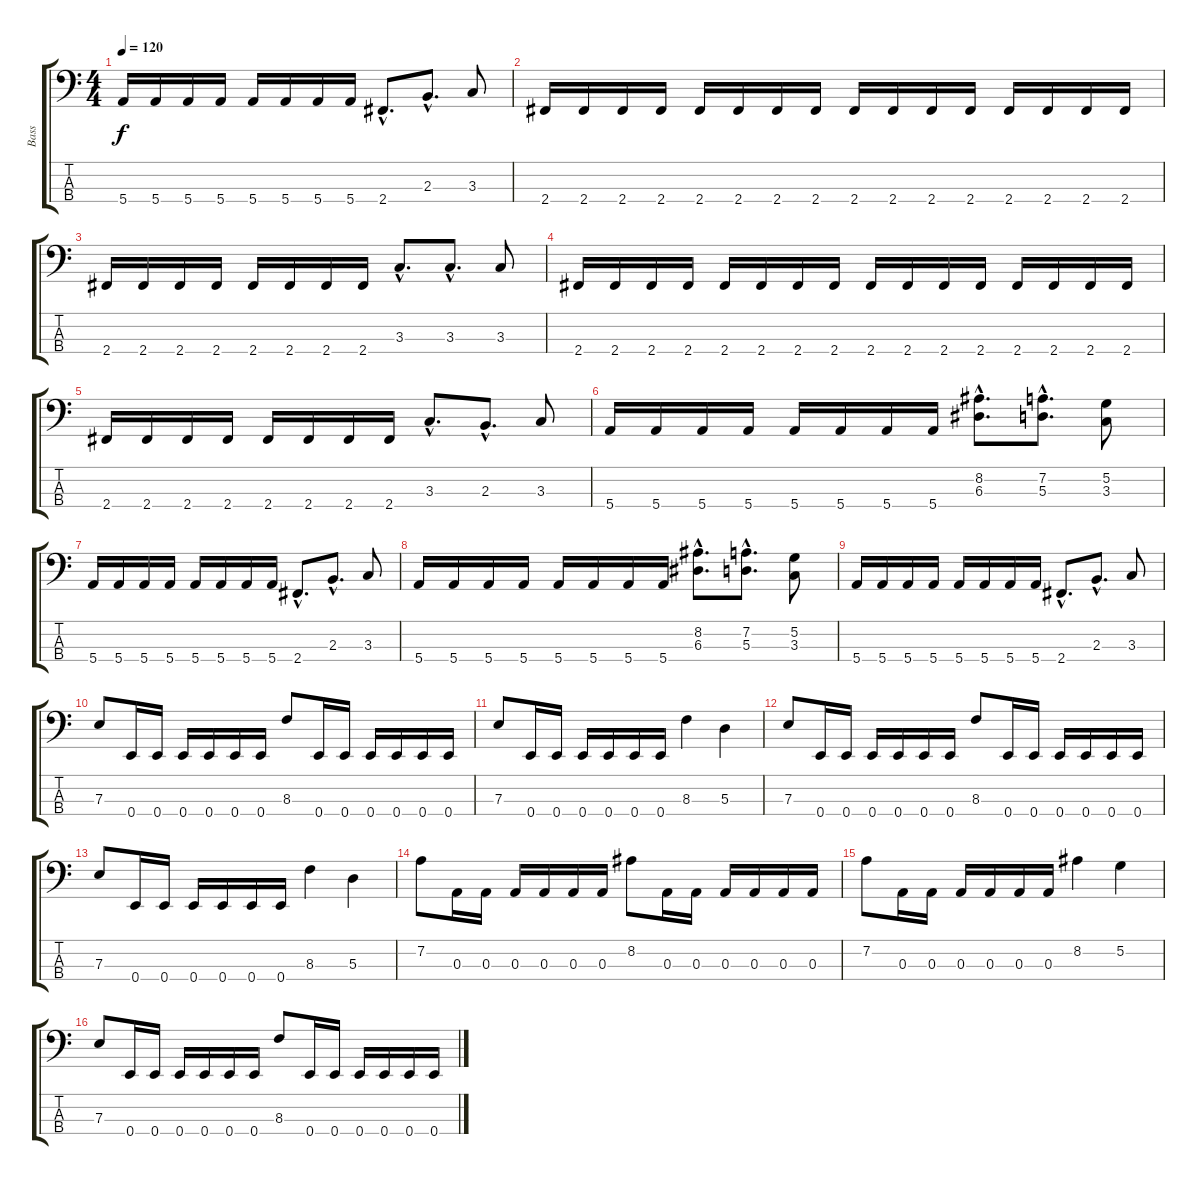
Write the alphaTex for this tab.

\track ("Bass" "Bass") {instrument electricbassfinger}
\staff {score tabs}
\tuning (G2 D2 A1 E1) {hide}
\ts (4 4)
\tempo 120
\clef f4
\ks c
5.4.16{dy f} 5.4.16 5.4.16 5.4.16 5.4.16 5.4.16 5.4.16 5.4.16 2.4{hac}.8{d} 2.3{hac}.8{d} 3.3.8 |
2.4.16 2.4.16 2.4.16 2.4.16 2.4.16 2.4.16 2.4.16 2.4.16 2.4.16 2.4.16 2.4.16 2.4.16 2.4.16 2.4.16 2.4.16 2.4.16 |
2.4.16 2.4.16 2.4.16 2.4.16 2.4.16 2.4.16 2.4.16 2.4.16 3.3{hac}.8{d} 3.3{hac}.8{d} 3.3.8 |
2.4.16 2.4.16 2.4.16 2.4.16 2.4.16 2.4.16 2.4.16 2.4.16 2.4.16 2.4.16 2.4.16 2.4.16 2.4.16 2.4.16 2.4.16 2.4.16 |
2.4.16 2.4.16 2.4.16 2.4.16 2.4.16 2.4.16 2.4.16 2.4.16 3.3{hac}.8{d} 2.3{hac}.8{d} 3.3.8 |
5.4.16 5.4.16 5.4.16 5.4.16 5.4.16 5.4.16 5.4.16 5.4.16 (8.2{hac} 6.3{hac}).8{d} (7.2{hac} 5.3{hac}).8{d} (5.2 3.3).8 |
5.4.16 5.4.16 5.4.16 5.4.16 5.4.16 5.4.16 5.4.16 5.4.16 2.4{hac}.8{d} 2.3{hac}.8{d} 3.3.8 |
5.4.16 5.4.16 5.4.16 5.4.16 5.4.16 5.4.16 5.4.16 5.4.16 (8.2{hac} 6.3{hac}).8{d} (7.2{hac} 5.3{hac}).8{d} (5.2 3.3).8 |
5.4.16 5.4.16 5.4.16 5.4.16 5.4.16 5.4.16 5.4.16 5.4.16 2.4{hac}.8{d} 2.3{hac}.8{d} 3.3.8 |
7.3.8 0.4.16 0.4.16 0.4.16 0.4.16 0.4.16 0.4.16 8.3.8 0.4.16 0.4.16 0.4.16 0.4.16 0.4.16 0.4.16 |
7.3.8 0.4.16 0.4.16 0.4.16 0.4.16 0.4.16 0.4.16 8.3.4 5.3.4 |
7.3.8 0.4.16 0.4.16 0.4.16 0.4.16 0.4.16 0.4.16 8.3.8 0.4.16 0.4.16 0.4.16 0.4.16 0.4.16 0.4.16 |
7.3.8 0.4.16 0.4.16 0.4.16 0.4.16 0.4.16 0.4.16 8.3.4 5.3.4 |
7.2.8 0.3.16 0.3.16 0.3.16 0.3.16 0.3.16 0.3.16 8.2.8 0.3.16 0.3.16 0.3.16 0.3.16 0.3.16 0.3.16 |
7.2.8 0.3.16 0.3.16 0.3.16 0.3.16 0.3.16 0.3.16 8.2.4 5.2.4 |
7.3.8 0.4.16 0.4.16 0.4.16 0.4.16 0.4.16 0.4.16 8.3.8 0.4.16 0.4.16 0.4.16 0.4.16 0.4.16 0.4.16
